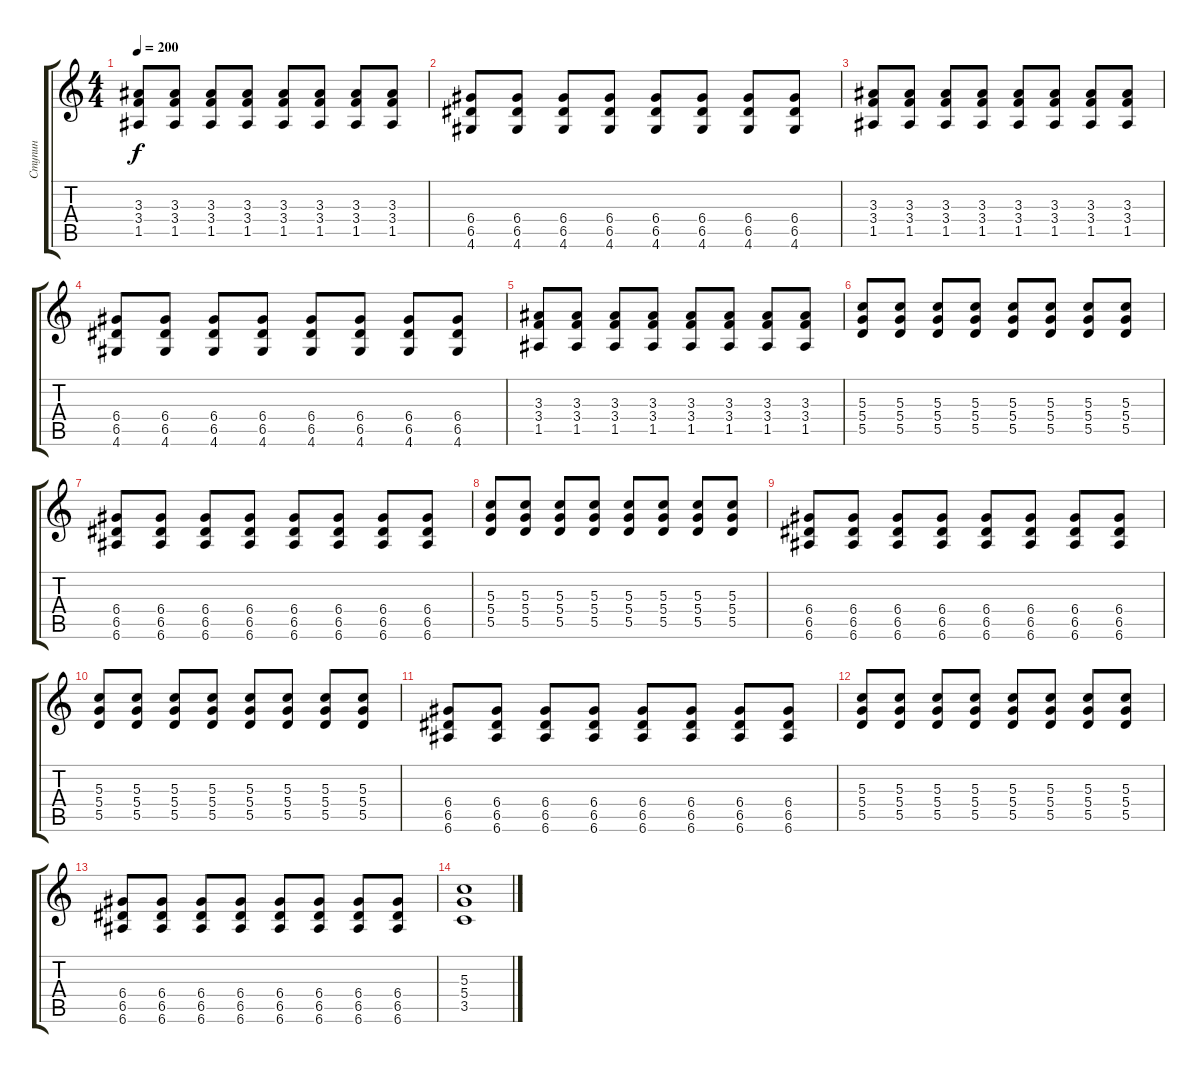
\track ("Ступин" "Ступин") {instrument distortionguitar}
\staff {score tabs}
\tuning (E4 B3 G3 D3 A2 E2) {hide}
\ts (4 4)
\tempo 200
\clef g2
\ks c
(3.3 3.4 1.5).8{dy f} (3.3 3.4 1.5).8 (3.3 3.4 1.5).8 (3.3 3.4 1.5).8 (3.3 3.4 1.5).8 (3.3 3.4 1.5).8 (3.3 3.4 1.5).8 (3.3 3.4 1.5).8 |
(6.4 6.5 4.6).8 (6.4 6.5 4.6).8 (6.4 6.5 4.6).8 (6.4 6.5 4.6).8 (6.4 6.5 4.6).8 (6.4 6.5 4.6).8 (6.4 6.5 4.6).8 (6.4 6.5 4.6).8 |
(3.3 3.4 1.5).8 (3.3 3.4 1.5).8 (3.3 3.4 1.5).8 (3.3 3.4 1.5).8 (3.3 3.4 1.5).8 (3.3 3.4 1.5).8 (3.3 3.4 1.5).8 (3.3 3.4 1.5).8 |
(6.4 6.5 4.6).8 (6.4 6.5 4.6).8 (6.4 6.5 4.6).8 (6.4 6.5 4.6).8 (6.4 6.5 4.6).8 (6.4 6.5 4.6).8 (6.4 6.5 4.6).8 (6.4 6.5 4.6).8 |
(3.3 3.4 1.5).8 (3.3 3.4 1.5).8 (3.3 3.4 1.5).8 (3.3 3.4 1.5).8 (3.3 3.4 1.5).8 (3.3 3.4 1.5).8 (3.3 3.4 1.5).8 (3.3 3.4 1.5).8 |
(5.3 5.4 5.5).8 (5.3 5.4 5.5).8 (5.3 5.4 5.5).8 (5.3 5.4 5.5).8 (5.3 5.4 5.5).8 (5.3 5.4 5.5).8 (5.3 5.4 5.5).8 (5.3 5.4 5.5).8 |
(6.4 6.5 6.6).8 (6.4 6.5 6.6).8 (6.4 6.5 6.6).8 (6.4 6.5 6.6).8 (6.4 6.5 6.6).8 (6.4 6.5 6.6).8 (6.4 6.5 6.6).8 (6.4 6.5 6.6).8 |
(5.3 5.4 5.5).8 (5.3 5.4 5.5).8 (5.3 5.4 5.5).8 (5.3 5.4 5.5).8 (5.3 5.4 5.5).8 (5.3 5.4 5.5).8 (5.3 5.4 5.5).8 (5.3 5.4 5.5).8 |
(6.4 6.5 6.6).8 (6.4 6.5 6.6).8 (6.4 6.5 6.6).8 (6.4 6.5 6.6).8 (6.4 6.5 6.6).8 (6.4 6.5 6.6).8 (6.4 6.5 6.6).8 (6.4 6.5 6.6).8 |
(5.3 5.4 5.5).8 (5.3 5.4 5.5).8 (5.3 5.4 5.5).8 (5.3 5.4 5.5).8 (5.3 5.4 5.5).8 (5.3 5.4 5.5).8 (5.3 5.4 5.5).8 (5.3 5.4 5.5).8 |
(6.4 6.5 6.6).8 (6.4 6.5 6.6).8 (6.4 6.5 6.6).8 (6.4 6.5 6.6).8 (6.4 6.5 6.6).8 (6.4 6.5 6.6).8 (6.4 6.5 6.6).8 (6.4 6.5 6.6).8 |
(5.3 5.4 5.5).8 (5.3 5.4 5.5).8 (5.3 5.4 5.5).8 (5.3 5.4 5.5).8 (5.3 5.4 5.5).8 (5.3 5.4 5.5).8 (5.3 5.4 5.5).8 (5.3 5.4 5.5).8 |
(6.4 6.5 6.6).8 (6.4 6.5 6.6).8 (6.4 6.5 6.6).8 (6.4 6.5 6.6).8 (6.4 6.5 6.6).8 (6.4 6.5 6.6).8 (6.4 6.5 6.6).8 (6.4 6.5 6.6).8 |
(5.3 5.4 3.5).1
